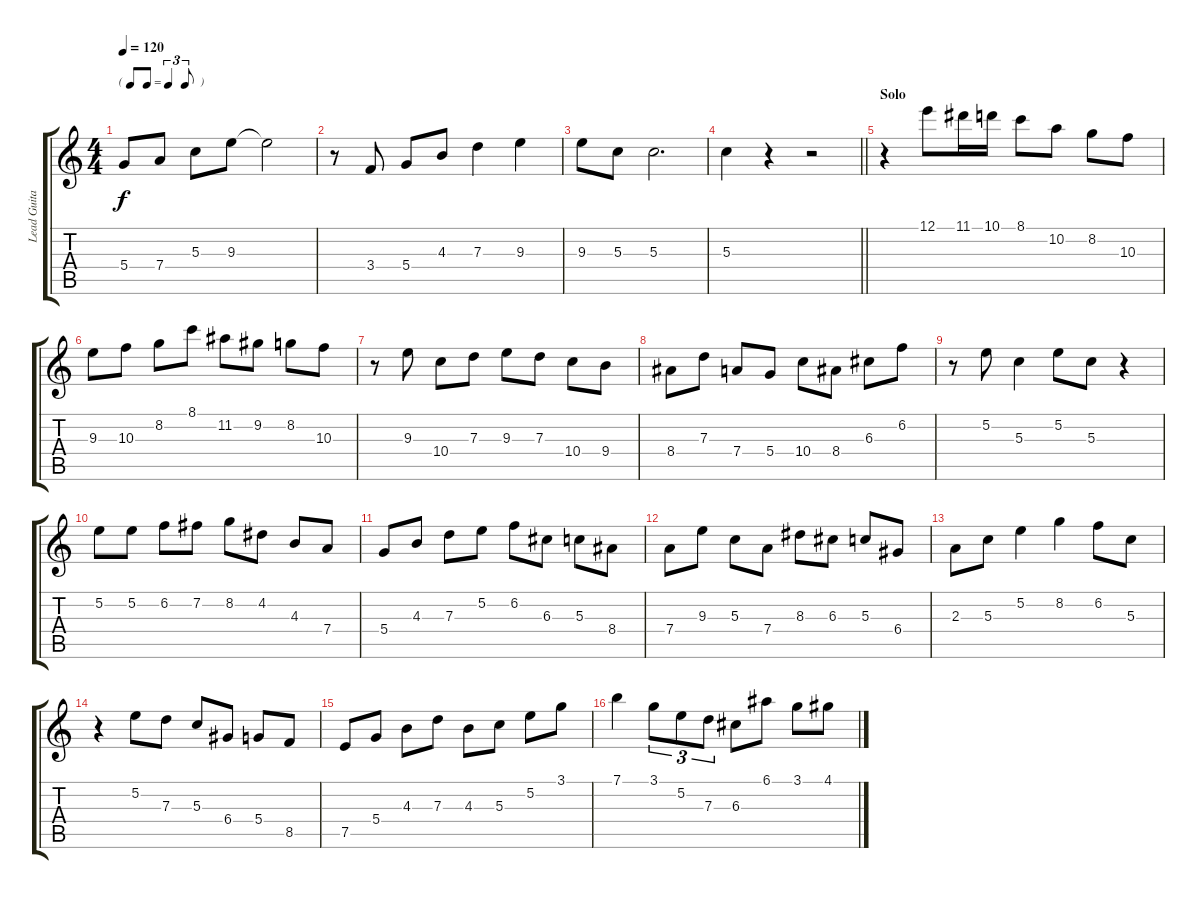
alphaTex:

\track ("Lead Guitar" "Lead Guita") {instrument electricguitarjazz}
\staff {score tabs}
\tuning (E4 B3 G3 D3 A2 E2) {hide}
\ts (4 4)
\tf triplet8th
\tempo 120
\clef g2
\ks c
5.4.8{dy f} 7.4.8 5.3.8 9.3.8 9.3{t}.2 |
r.8 3.4.8 5.4.8 4.3.8 7.3.4 9.3.4 |
9.3.8 5.3.8 5.3.2{d} |
\barLineRight lightlight
5.3.4 r.4 r.2 |
\section ("" "Solo")
r.4 12.1.8 11.1.16 10.1.16 8.1.8 10.2.8 8.2.8 10.3.8 |
9.3.8 10.3.8 8.2.8 8.1.8 11.2.8 9.2.8 8.2.8 10.3.8 |
r.8 9.3.8 10.4.8 7.3.8 9.3.8 7.3.8 10.4.8 9.4.8 |
8.4.8 7.3.8 7.4.8 5.4.8 10.4.8 8.4.8 6.3.8 6.2.8 |
r.8 5.2.8 5.3.4 5.2.8 5.3.8 r.4 |
5.2.8 5.2.8 6.2.8 7.2.8 8.2.8 4.2.8 4.3.8 7.4.8 |
5.4.8 4.3.8 7.3.8 5.2.8 6.2.8 6.3.8 5.3.8 8.4.8 |
7.4.8 9.3.8 5.3.8 7.4.8 8.3.8 6.3.8 5.3.8 6.4.8 |
2.3.8 5.3.8 5.2.4 8.2.4 6.2.8 5.3.8 |
r.4 5.2.8 7.3.8 5.3.8 6.4.8 5.4.8 8.5.8 |
7.5.8 5.4.8 4.3.8 7.3.8 4.3.8 5.3.8 5.2.8 3.1.8 |
7.1.4 3.1.8{tu (3 2)} 5.2.8{tu (3 2)} 7.3.8{tu (3 2)} 6.3.8 6.1.8 3.1.8 4.1.8
